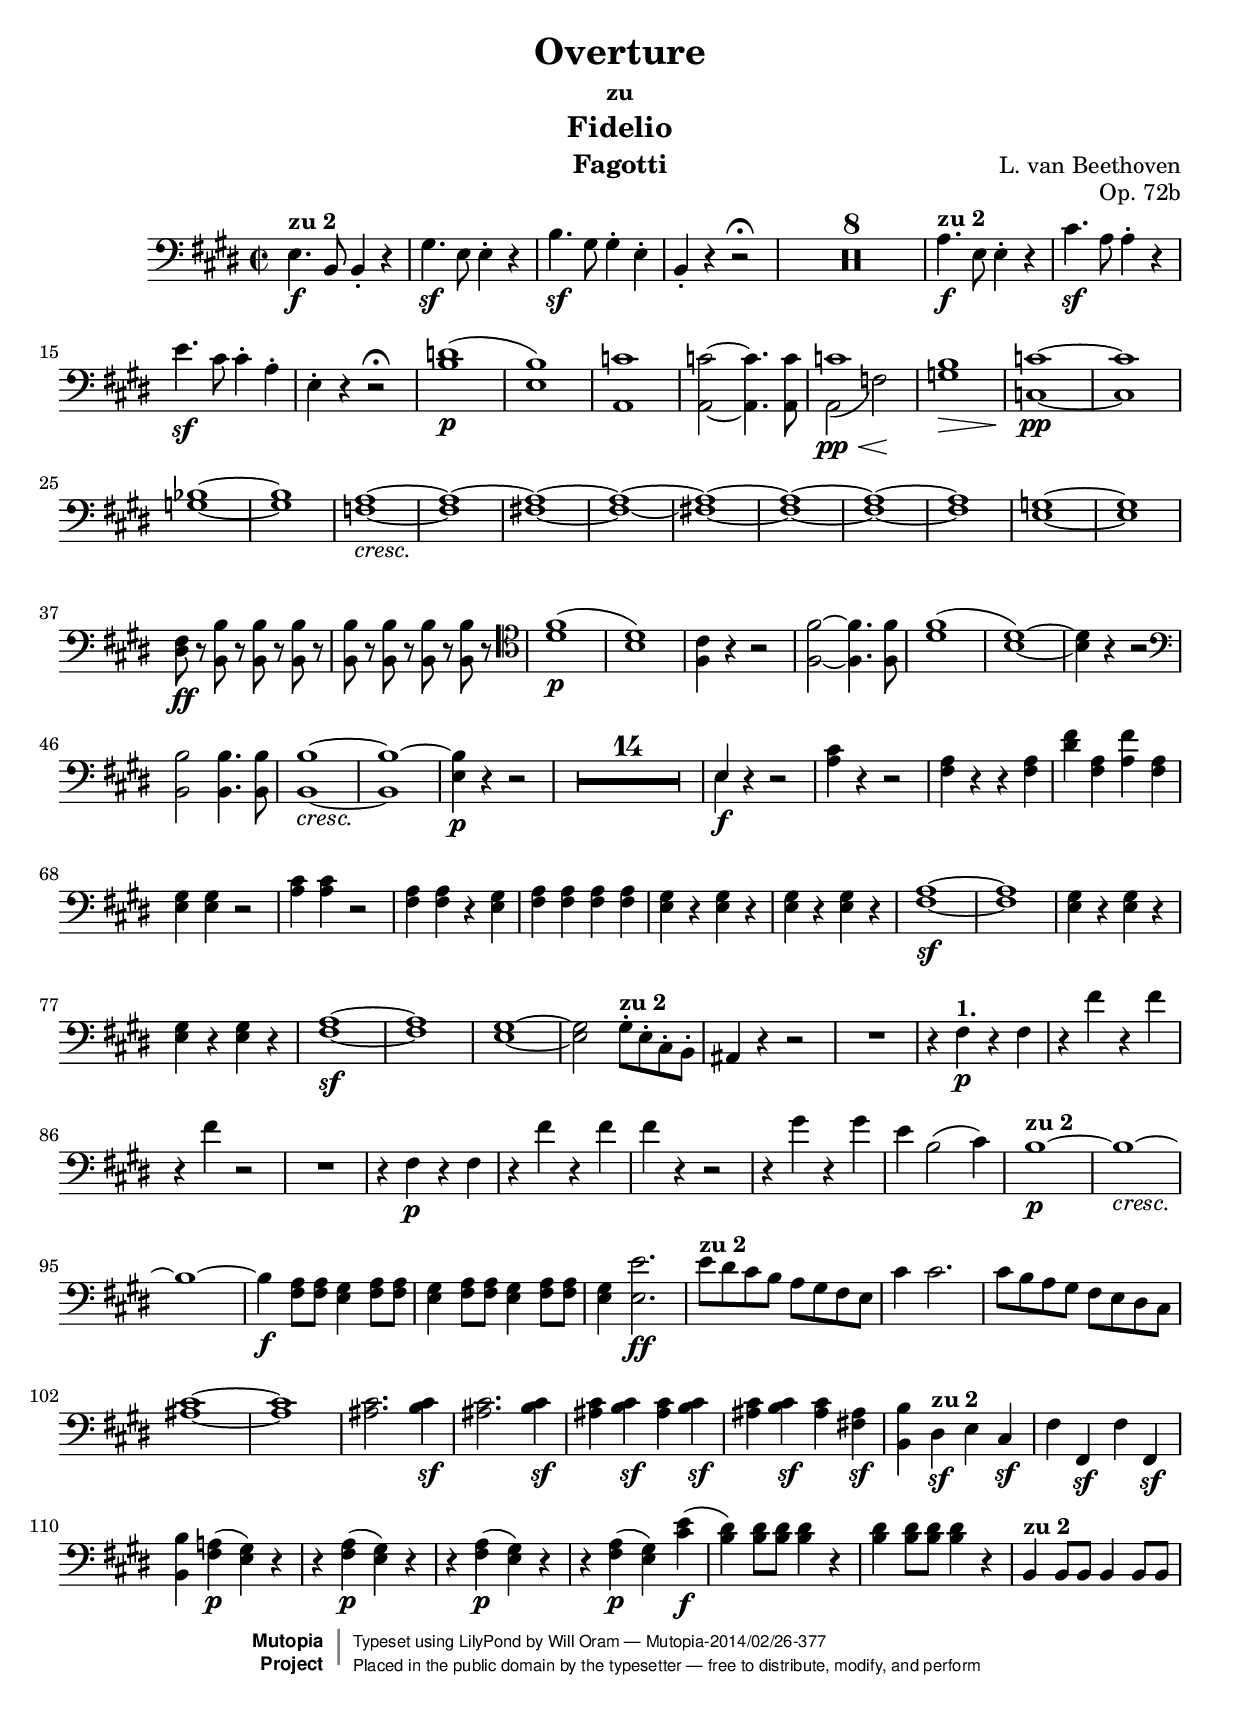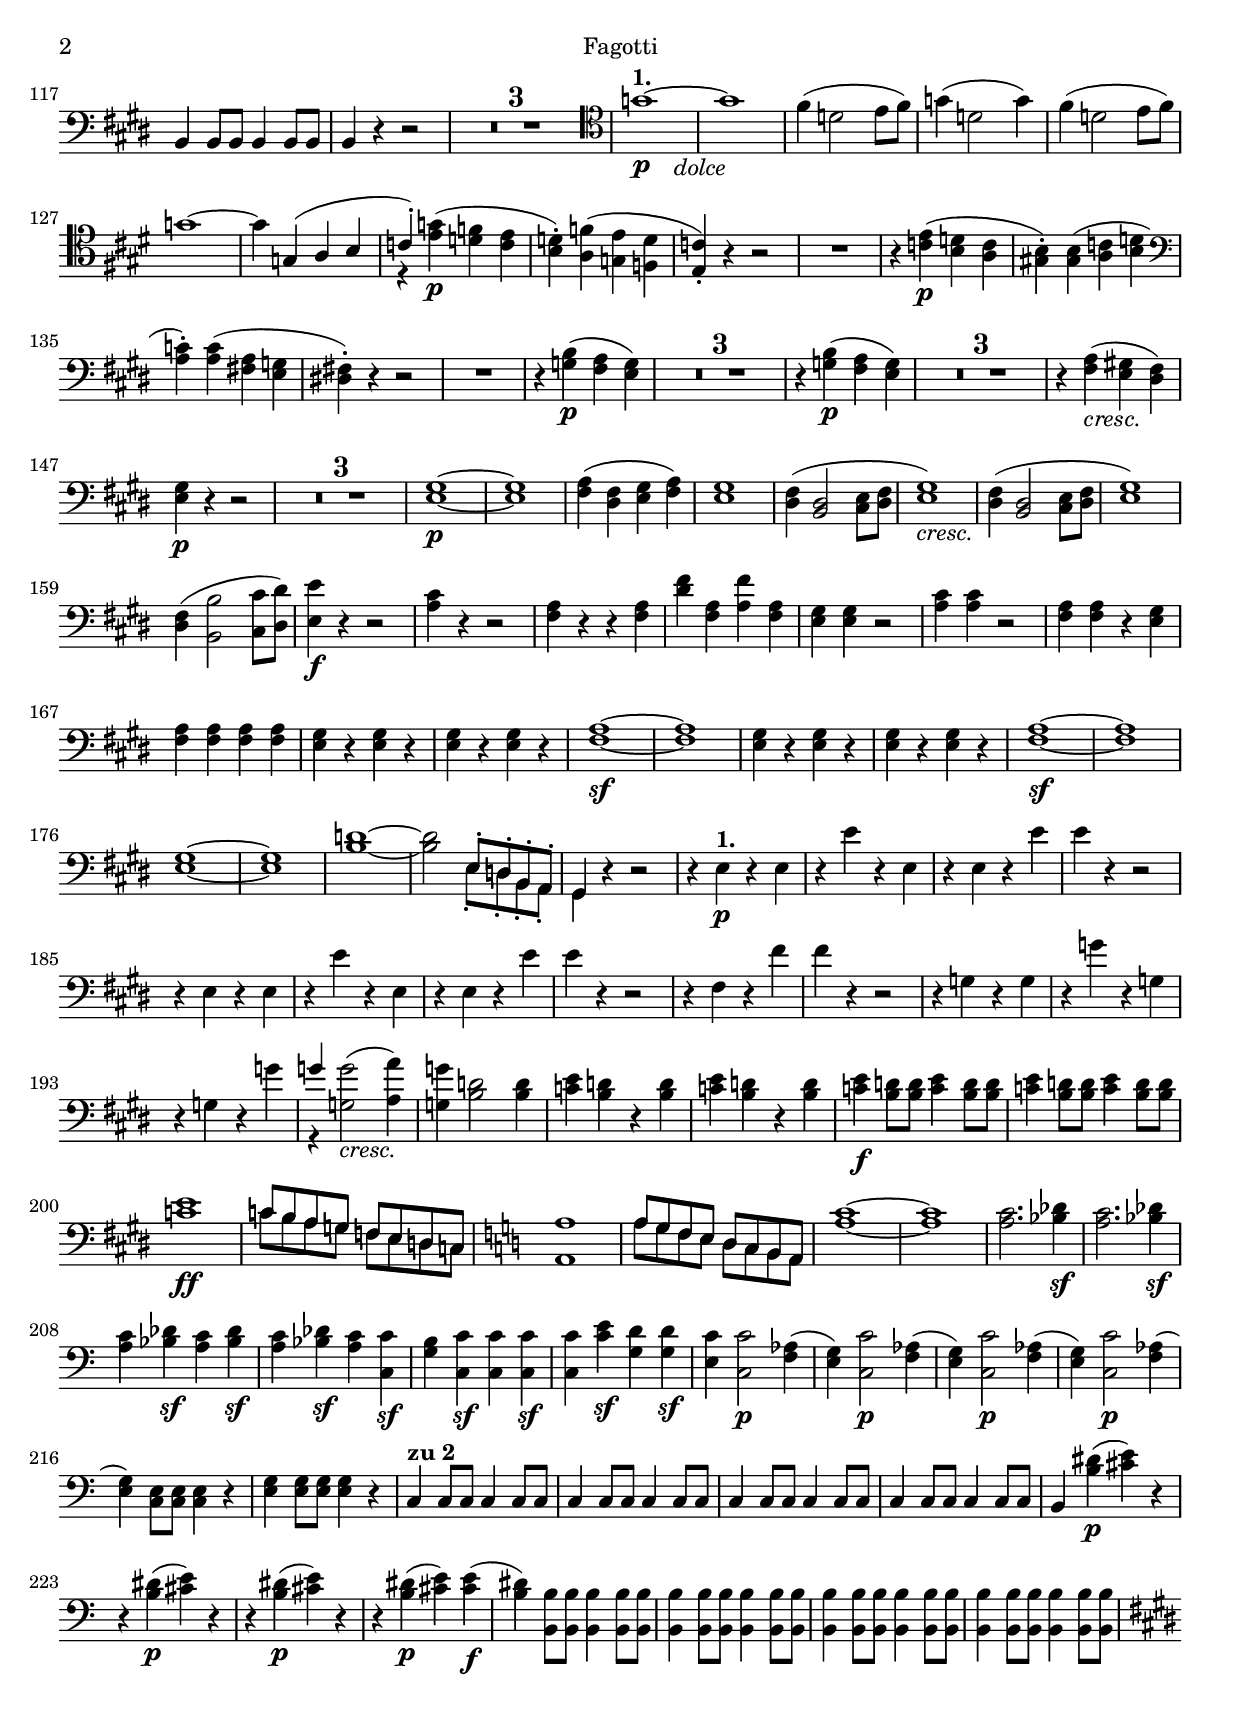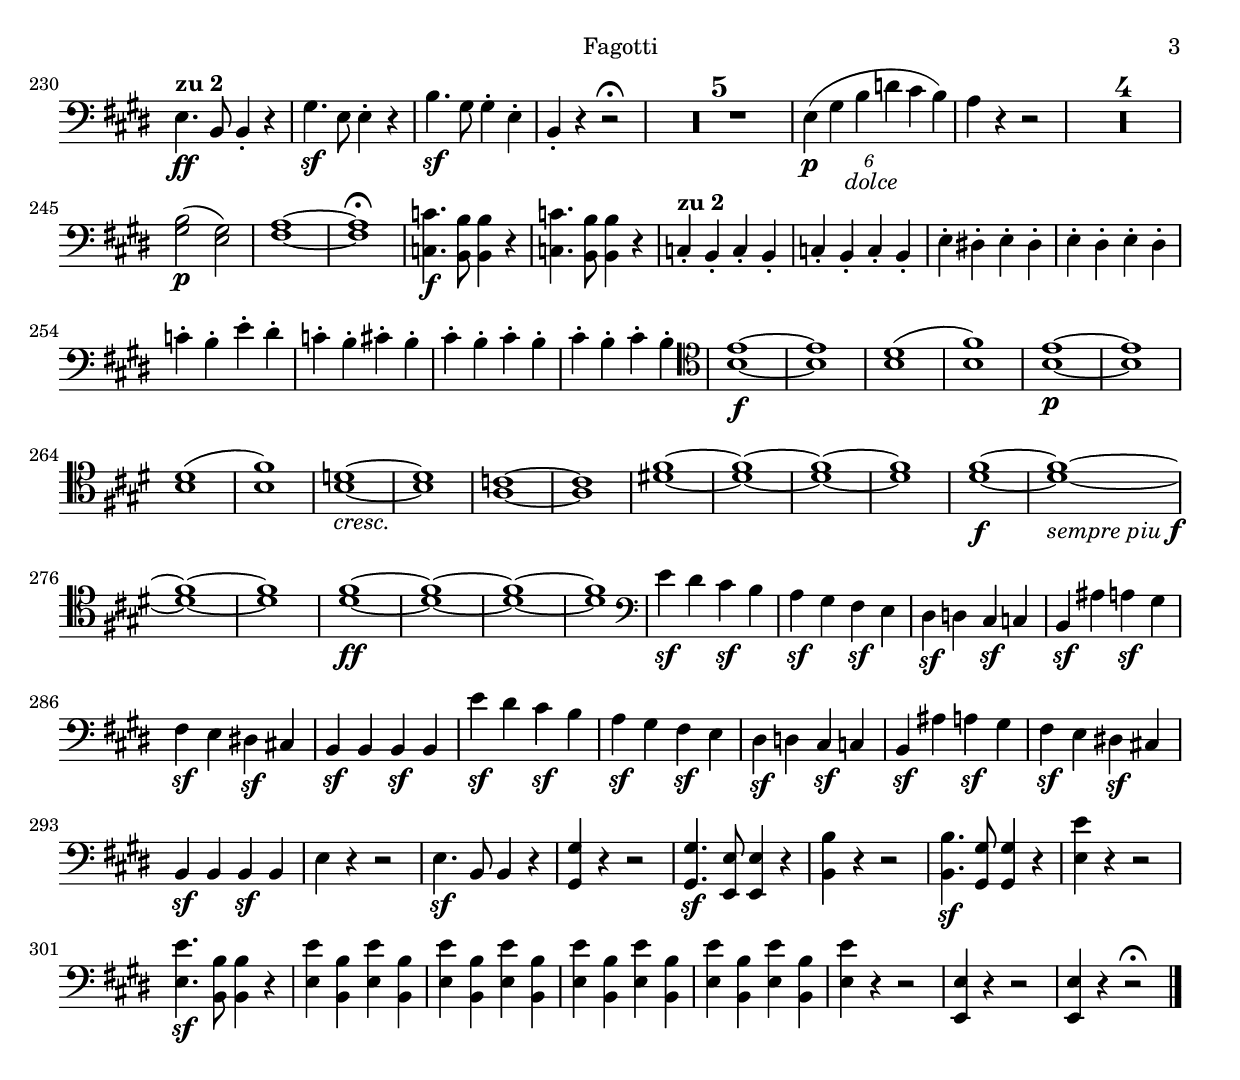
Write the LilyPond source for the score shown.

\version "2.18.0"
\include "english.ly"
\include "defs.ly"
\include "header.ly"
\header {
  instrument = "Fagotti"
}

\version "2.18.0"
theBassoons =  \relative a {
	\set Score.skipBars = ##t
	
	\clef "bass"
	\time 2/2
	\key e \major
	
	e4.\f^\markup{\bold "zu 2"} b8 b4-. r
	gsharp'4.\sf e8 e4-. r
	b'4.\sf gsharp8 gsharp4-. e-.
	b-. r r2\fermata
	
	R1*8
	
	a'4.\f^\markup{\bold "zu 2"} e8 e4-. r
	csharp'4.\sf a8 a4-. r
	e'4.\sf csharp8 csharp4-. a-.
	e-. r r2\fermata
	
	< b' d >1\p(
	< e, b' >)
	< a, c' >
	< a c' >2~ < a c' >4. < a c' >8
	<< { c'1 } \\ { a,2\pp(\< f')\! } >>
	< g b >1\>
	< c, c' >~\pp\!
	< c c' >1
	< g' bflat >~
	< g bflat >
	<< { a1~ } \\ { f1~_\cr } >>
	<< { a1~ } \\ { f1 } >>
	<< { a1~ } \\ { fsharp!~ } >>
	<< { a1~ } \\ { fsharp~ } >>
	<< { a1~ } \\ { fsharp!~ } >>
	<< { a1~ } \\ { fsharp~ } >>
	<< { a1~ } \\ { fsharp~ } >>
	<< { a1 } \\ { fsharp } >>
	< e g >1~
	< e g >
	< dsharp fsharp >8\ff r < b b' > r < b b' > r < b b' > r
	< b b' > r < b b' > r < b b' > r < b b' > r
	
	\clef "tenor"
	< dsharp' fsharp >1\p(
	< b dsharp >)
	< fsharp csharp' >4 r r2
	< fsharp fsharp' >2~ < fsharp fsharp' >4. < fsharp fsharp' >8
	< dsharp' fsharp >1(
	< b dsharp >)~
	< b dsharp >4 r r2
	
	\clef "bass"
	
	< b, b' >2 < b b' >4. < b b' >8
	< b b' >1~_\cr
	< b b' >~
	< e b' >4\p r r2
	
	R1*14
	
	<< { e4 } \\ { e4\f } >> r4 r2
	< a csharp >4 r r2
	< fsharp a >4 r r < fsharp a >
	< dsharp' fsharp > < fsharp, a > < a fsharp' > < fsharp a >
	< e gsharp > < e gsharp > r2
	< a csharp >4 < a csharp > r2
	< fsharp a >4 < fsharp a > r < e gsharp >
	< fsharp a > < fsharp a > < fsharp a > < fsharp a >
	< e gsharp > r < e gsharp > r
	< e gsharp > r < e gsharp > r
	< fsharp a >1\sf~
	< fsharp a >
	< e gsharp >4 r < e gsharp > r
	< e gsharp > r < e gsharp > r
	< fsharp a >1\sf~
	< fsharp a >
	< e gsharp >~
	< e gsharp >2 gsharp8-.[^\markup{\bold "zu 2"} e-. csharp-. b-.]
	asharp4 r r2
	R1
	r4 fsharp'\p^\markup { \bold 1. } r fsharp
	r fsharp' r fsharp
	r fsharp r2
	R1
	r4 fsharp,\p r fsharp
	r fsharp' r fsharp
	fsharp r r2
	r4 gsharp r gsharp
	e b2( csharp4)
	b1\p~^\markup{\bold "zu 2"}
	b~_\cr
	b~
	b4\f < fsharp a >8 < fsharp a > < e gsharp >4 < fsharp a >8 < fsharp a >
	< e gsharp >4 < fsharp a >8 < fsharp a > < e gsharp >4 < fsharp a >8 < fsharp a >
	< e gsharp >4 < e e' >2.\ff
	e'8[^\markup{\bold "zu 2"} dsharp csharp b] a[ gsharp fsharp e]
	csharp'4 csharp2.
	csharp8[ b a gsharp] fsharp[ e dsharp csharp]
	< asharp' csharp >1~
	< asharp csharp >
	< asharp csharp >2. < b csharp >4\sf
	< asharp csharp >2. < b csharp >4\sf
	< asharp csharp >4 < b csharp >4\sf < asharp csharp > < b csharp >4\sf
	< asharp csharp > < b csharp >4\sf < asharp csharp > < fsharp! asharp >\sf
	< b, b' > dsharp\sf^\markup{\bold "zu 2"} e csharp\sf
	fsharp fsharp,\sf fsharp' fsharp,\sf
	< b b' > < fsharp' a! >\p( < e gsharp >) r
	r < fsharp a >\p( < e gsharp >) r
	r < fsharp a >\p( < e gsharp >) r
	r < fsharp a >\p( < e gsharp >) < csharp' e >\f(
	< b dsharp >) < b dsharp >8 < b dsharp > < b dsharp >4 r
	< b dsharp >4 < b dsharp >8 < b dsharp > < b dsharp >4 r
	b,4^\markup{\bold "zu 2"} b8 b b4 b8 b
	b4 b8 b b4 b8 b
	b4 r r2
	
	R1*3
	
	\clef "tenor"
	
	g''1\p~_\markup { \translate #(cons 4 -1) \italic dolce }^\markup { \bold 1. }
	g
	fsharp4( d2 e8 fsharp)
	g4( d2 g4)
	fsharp4( d2 e8 fsharp)
	g1~
	g4 << { g,4( a b } \\ { s2. } >>
	<< { c4-.) } \\ { r4 } >> < e g >4\p( < d f > < c e >
	< b d >-.) < a f' >( < g e' > < f d' >
	< e c' >-.) r r2
	R1
	r4 < c' e >4\p( < b d > < a c >
	< gsharp! b >-.) < gsharp b >( < a c > < b d >
	
	\clef "bass"
	
	< a c >-.) < a c >( < fsharp! a > < e g >
	< dsharp! fsharp! >-.) r r2
	R1
	r4 < g b >\p( < fsharp a > < e g >)
	
	R1*3
	
	r4 < g b >\p( < fsharp a > < e g >)
	
	R1*3
	
	r4 < fsharp a >(_\cr < e gsharp! > < dsharp fsharp >)
	< e gsharp >\p r r2
	
	R1*3
	
	< e gsharp >1\p~
	< e gsharp >
	< fsharp a >4( < dsharp fsharp > < e gsharp > < fsharp a >)
	< e gsharp >1
	< dsharp fsharp >4( < b dsharp >2 < csharp e >8 < dsharp fsharp >
	< e gsharp >1)_\cr
	< dsharp fsharp >4( < b dsharp >2 < csharp e >8 < dsharp fsharp >
	< e gsharp >1)
	< dsharp fsharp >4( < b b' >2 < csharp csharp' >8 < dsharp dsharp' >)
	< e e' >4\f r r2
	< a csharp >4 r r2
	< fsharp a >4 r r < fsharp a >
	< dsharp' fsharp > < fsharp, a > < a fsharp' > < fsharp a >
	< e gsharp > < e gsharp > r2
	< a csharp >4 < a csharp > r2
	< fsharp a >4 < fsharp a > r < e gsharp >
	< fsharp a > < fsharp a > < fsharp a > < fsharp a >
	< e gsharp > r < e gsharp > r
	< e gsharp > r < e gsharp > r
	< fsharp a >1\sf~
	< fsharp a >
	< e gsharp >4 r < e gsharp > r
	< e gsharp > r < e gsharp > r
	< fsharp a >1\sf~
	< fsharp a >
	< e gsharp >~
	< e gsharp >
	< b' d >1~
	< b d >2 << { e,8-.[ d-. b-. a-.] } \\ { e'8-.[ d-. b-. a-.] } >>
	<< { gsharp4 } \\ { gsharp4 } >> r4 r2
	r4 e'\p^\markup { \bold 1. } r e
	r e' r e,
	r e r e'
	e r r2
	r4 e, r e
	r e' r e,
	r e r e'
	e r r2
	r4 fsharp, r fsharp'
	fsharp r r2
	r4 g, r g
	r g' r g,
	r g r g'
	<< { g4 } \\ { r4 } >> < g, g' >2(_\cr < a a' >4)
	< g g' >4 < b d >2 < b d >4
	< c e > < b d > r < b d >
	< c e > < b d > r < b d >
	< c e >4\f < b d >8 < b d > < c e >4 < b d >8 < b d >
	< c e >4 < b d >8 < b d > < c e >4 < b d >8 < b d >
	< c e >1\ff
	<< { c8[ b a g] f[ e d c] } \\ { c'8[ b a g] f[ e d c] } >>
	
	\key c \major
	
	< a a' >1
	<< { a'8[ g f e] d[ c b a] } \\ { a'8[ g f e] d[ c b a] } >>
	< a' c >1~
	< a c >
	< a c >2. < bflat dflat >4\sf
	< a c >2. < bflat dflat >4\sf
	< a c > < bflat dflat >4\sf < a c > < bflat dflat >4\sf
	< a c > < bflat dflat >4\sf < a c > < c, c' >\sf
	< g' b > < c, c' >\sf < c c' > < c c' >\sf
	< c c' > < c' e >\sf < g d' > < g d' >\sf
	< e c' > < c c' >2\p < f aflat >4(
	< e g >) < c c' >2\p < f aflat >4(
	< e g >) < c c' >2\p < f aflat >4(
	< e g >) < c c' >2\p < f aflat >4(
	< e g >) < c e >8 < c e > < c e >4 r
	< e g >4 < e g >8 < e g > < e g >4 r
	c4^\markup{\bold "zu 2"} c8 c c4 c8 c
	c4 c8 c c4 c8 c
	c4 c8 c c4 c8 c
	c4 c8 c c4 c8 c
	b4 < b' dsharp >\p( < csharp e >) r
	r < b dsharp >\p( < csharp e >) r
	r < b dsharp >\p( < csharp e >) r
	r < b dsharp >\p( < csharp e >) < csharp e >\f(
	< b dsharp >) < b, b' >8 < b b' > < b b' >4 < b b' >8 < b b' >
	< b b' >4 < b b' >8 < b b' > < b b' >4 < b b' >8 < b b' >
	< b b' >4 < b b' >8 < b b' > < b b' >4 < b b' >8 < b b' >
	< b b' >4 < b b' >8 < b b' > < b b' >4 < b b' >8 < b b' >
	
	\key e \major
	
	e4.\ff^\markup{\bold "zu 2"} b8 b4-. r
	gsharp'4.\sf e8 e4-. r
	b'4.\sf gsharp8 gsharp4-. e-.
	b-. r r2\fermata
	
	R1*5
	
	\tuplet 6/4 { e4\p(_\markup { \translate #(cons 4 -1) \italic dolce }
		gsharp b d csharp b) }
	a r r2
	
	R1*4
	
	< gsharp b >2\p( < e gsharp >)
	< fsharp a >1~
	< fsharp a >\fermata
	< c c' >4.\f < b b' >8 < b b' >4 r
	< c c' >4. < b b' >8 < b b' >4 r
	c4-.^\markup{\bold "zu 2"} b-. c-. b-.
	c-. b-. c-. b-.
	e-. dsharp!-. e-. dsharp-.
	e-. dsharp-. e-. dsharp-.
	c'-. b-. e-. dsharp-.
	c-. b-. csharp-. b-.
	csharp-. b-. csharp-. b-.
	csharp-. b-. csharp-. b-.
	
	\clef "tenor"
	
	< b e >1\f~
	< b e >
	< b dsharp >1(
	< b fsharp' >)
	< b e >\p~
	< b e >
	< b dsharp >(
	< b fsharp' >)
	< b d >~_\cr
	< b d >
	< a c >~
	< a c >
	< dsharp! fsharp >~
	< dsharp fsharp >~
	< dsharp fsharp >~
	< dsharp fsharp >
	< dsharp fsharp >\f~
	< dsharp fsharp >~_\markup { \italic {sempre piu \dynamic f} }
	< dsharp fsharp >~
	< dsharp fsharp >
	< dsharp fsharp >\ff~
	< dsharp fsharp >~
	< dsharp fsharp >~
	< dsharp fsharp >
	
	\clef "bass"
	
	e4\sf dsharp csharp\sf b
	a\sf gsharp fsharp\sf e
	dsharp\sf d csharp\sf c
	b\sf asharp' a\sf gsharp
	fsharp\sf e dsharp!\sf csharp!
	b\sf b b\sf b
	e'4\sf dsharp csharp\sf b
	a\sf gsharp fsharp\sf e
	dsharp\sf d csharp\sf c
	b\sf asharp' a\sf gsharp
	fsharp\sf e dsharp!\sf csharp!
	b\sf b b\sf b
	e r r2
	e4.\sf b8 b4 r
	< gsharp gsharp' >4 r r2
	< gsharp gsharp' >4.\sf < e e' >8 < e e' >4 r
	< b' b' >4 r r2
	< b b' >4.\sf < gsharp gsharp' >8 < gsharp gsharp' >4 r
	< e' e' >4 r r2
	< e e' >4.\sf < b b' >8 < b b' >4 r
	< e e' > < b b' > < e e' > < b b' >
	< e e' > < b b' > < e e' > < b b' >
	< e e' > < b b' > < e e' > < b b' >
	< e e' > < b b' > < e e' > < b b' >
	< e e' > r r2
	< e, e' >4 r r2
	< e e' >4 r r2\fermata
	\bar "|."
}


\score {
  \new Staff \with {
    midiInstrument = #"bassoon"
  } {
    \new Voice = "Bassoons" \theBassoons
  }
  \layout {}
  \midi {
    \tempo 4 = 280
  }
}
